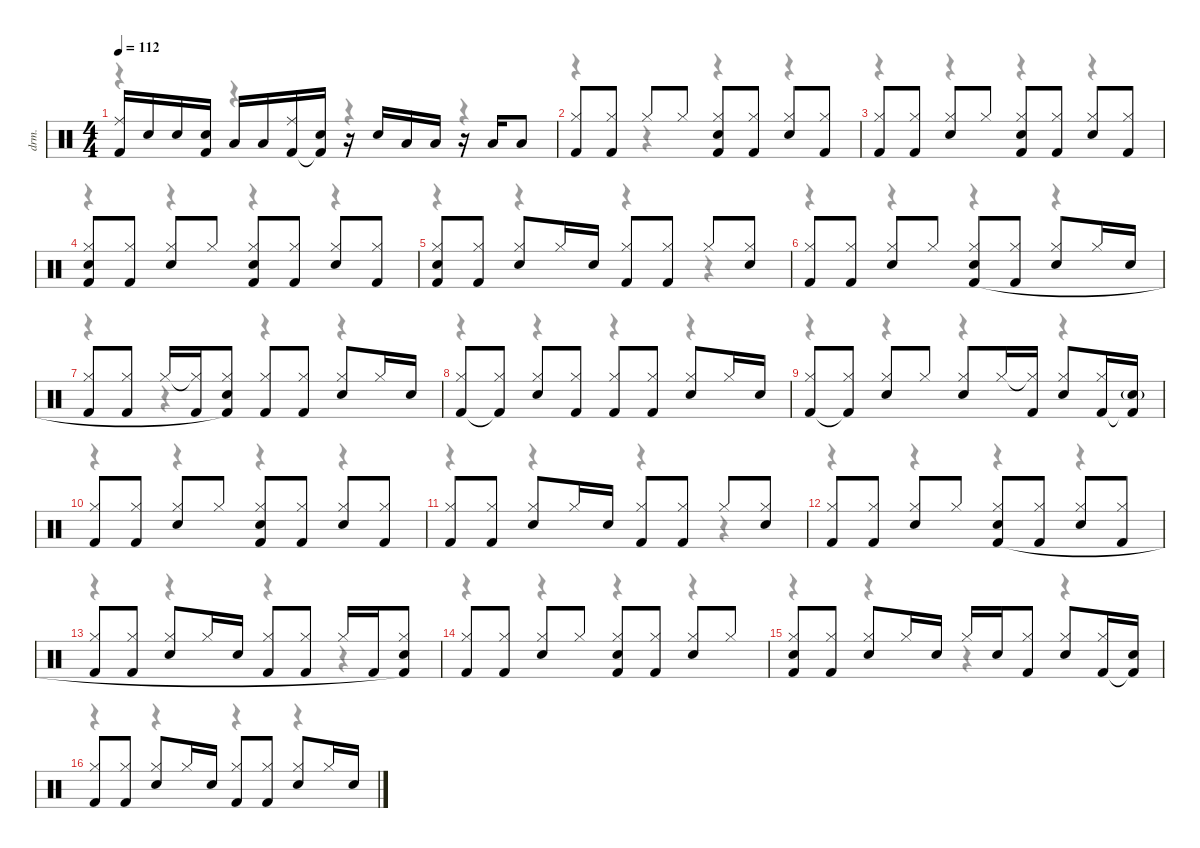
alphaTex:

\defaultSystemsLayout 4
\hideDynamics
\bracketExtendMode nobrackets
\otherSystemsTrackNameOrientation horizontal
\track ("Drums" "drm.") {instrument percussion}
\staff {score}
\articulation defaults
\voice
\ts (4 4)
\tempo 112
\clef neutral
\ks c
("Ride (middle)" "Kick (hit) 2").16{dy fff} "Snare (hit) 2".16{dy ff} "Snare (hit) 2".16 ("Snare (hit) 2" "Kick (hit) 2").16 "Low Tom (hit)".16 "Low Tom (hit)".16 ("Ride (middle)" "Kick (hit) 2").16{dy fff} ("Snare (hit) 2" "Kick (hit) 2"{t}).16{dy f} r.16 "Snare (hit) 2".16 "Low Tom (hit)".16{dy ff} "Low Tom (hit)".16 r.16 "Low Tom (hit)".16 "Low Tom (hit)".8 |
("Hi-Hat (closed)" "Kick (hit) 2").8{dy mf} ("Hi-Hat (closed)" "Kick (hit) 2").8 "Hi-Hat (closed)".8 "Hi-Hat (closed)".8 ("Hi-Hat (closed)" "Snare (hit) 2" "Kick (hit) 2").8{dy f} ("Hi-Hat (closed)" "Kick (hit) 2").8{dy mf} ("Hi-Hat (closed)" "Snare (hit) 2").8{dy f} ("Hi-Hat (closed)" "Kick (hit) 2").8{dy mf} |
("Hi-Hat (closed)" "Kick (hit) 2").8 ("Hi-Hat (closed)" "Kick (hit) 2").8 ("Hi-Hat (closed)" "Snare (hit) 2").8{dy f} "Hi-Hat (closed)".8{dy mf} ("Hi-Hat (closed)" "Snare (hit) 2" "Kick (hit) 2").8{dy f} ("Hi-Hat (closed)" "Kick (hit) 2").8{dy mf} ("Hi-Hat (closed)" "Snare (hit) 2").8{dy f} ("Hi-Hat (closed)" "Kick (hit) 2").8{dy mf} |
("Hi-Hat (closed)" "Snare (hit) 2" "Kick (hit) 2").8{dy f} ("Hi-Hat (closed)" "Kick (hit) 2").8{dy mf} ("Hi-Hat (closed)" "Snare (hit) 2").8{dy f} "Hi-Hat (closed)".8{dy mf} ("Hi-Hat (closed)" "Snare (hit) 2" "Kick (hit) 2").8{dy f} ("Hi-Hat (closed)" "Kick (hit) 2").8{dy mf} ("Hi-Hat (closed)" "Snare (hit) 2").8{dy f} ("Hi-Hat (closed)" "Kick (hit) 2").8{dy mf} |
("Hi-Hat (closed)" "Snare (hit) 2" "Kick (hit) 2").8{dy f} ("Hi-Hat (closed)" "Kick (hit) 2").8{dy mf} ("Hi-Hat (closed)" "Snare (hit) 2").8{dy f} "Hi-Hat (closed)".16{dy mf} "Snare (hit) 2".16 ("Hi-Hat (closed)" "Kick (hit) 2").8 ("Hi-Hat (closed)" "Kick (hit) 2").8 "Hi-Hat (closed)".8 ("Hi-Hat (closed)" "Snare (hit) 2").8 |
("Hi-Hat (closed)" "Kick (hit) 2").8 ("Hi-Hat (closed)" "Kick (hit) 2").8 ("Hi-Hat (closed)" "Snare (hit) 2").8{dy f} "Hi-Hat (closed)".8{dy mf} ("Hi-Hat (closed)" "Snare (hit) 2" "Kick (hit) 2").8{dy f} ("Hi-Hat (closed)" "Kick (hit) 2").8{dy mf} ("Hi-Hat (closed)" "Snare (hit) 2").8{dy f} "Hi-Hat (closed)".16{dy mf} "Snare (hit) 2".16 |
("Hi-Hat (closed)" "Kick (hit) 2").8 ("Hi-Hat (closed)" "Kick (hit) 2").8 "Hi-Hat (closed)".16 ("Hi-Hat (closed)"{t} "Kick (hit) 2").16{dy f} ("Hi-Hat (closed)" "Snare (hit) 2" "Kick (hit) 2"{t}).8{dy mf} ("Hi-Hat (closed)" "Kick (hit) 2").8 ("Hi-Hat (closed)" "Kick (hit) 2").8 ("Hi-Hat (closed)" "Snare (hit) 2").8 "Hi-Hat (closed)".16 "Snare (hit) 2".16 |
("Hi-Hat (closed)" "Kick (hit) 2").8 ("Hi-Hat (closed)" "Kick (hit) 2"{t}).8 ("Hi-Hat (closed)" "Snare (hit) 2").8 ("Hi-Hat (closed)" "Kick (hit) 2").8 ("Hi-Hat (closed)" "Kick (hit) 2").8 ("Hi-Hat (closed)" "Kick (hit) 2").8 ("Hi-Hat (closed)" "Snare (hit) 2").8 "Hi-Hat (closed)".16 "Snare (hit) 2".16 |
("Hi-Hat (closed)" "Kick (hit) 2").8 ("Hi-Hat (closed)" "Kick (hit) 2"{t}).8 ("Hi-Hat (closed)" "Snare (hit) 2").8{dy f} "Hi-Hat (closed)".8{dy mf} ("Hi-Hat (closed)" "Snare (hit) 2").8{dy f} "Hi-Hat (closed)".16{dy mf} ("Hi-Hat (closed)"{t} "Kick (hit) 2").16{dy f} ("Hi-Hat (closed)" "Snare (hit) 2").8 ("Hi-Hat (closed)" "Kick (hit) 2").16{dy mf} ("Snare (hit) 2"{g} "Kick (hit) 2"{t}).16{dy f} |
("Hi-Hat (closed)" "Kick (hit) 2").8{dy mf} ("Hi-Hat (closed)" "Kick (hit) 2").8 ("Hi-Hat (closed)" "Snare (hit) 2").8{dy f} "Hi-Hat (closed)".8{dy mf} ("Hi-Hat (closed)" "Snare (hit) 2" "Kick (hit) 2").8{dy f} ("Hi-Hat (closed)" "Kick (hit) 2").8{dy mf} ("Hi-Hat (closed)" "Snare (hit) 2").8{dy f} ("Hi-Hat (closed)" "Kick (hit) 2").8{dy mf} |
("Hi-Hat (closed)" "Kick (hit) 2").8 ("Hi-Hat (closed)" "Kick (hit) 2").8 ("Hi-Hat (closed)" "Snare (hit) 2").8{dy f} "Hi-Hat (closed)".16{dy mf} "Snare (hit) 2".16 ("Hi-Hat (closed)" "Kick (hit) 2").8 ("Hi-Hat (closed)" "Kick (hit) 2").8 "Hi-Hat (closed)".8 ("Hi-Hat (closed)" "Snare (hit) 2").8 |
("Hi-Hat (closed)" "Kick (hit) 2").8 ("Hi-Hat (closed)" "Kick (hit) 2").8 ("Hi-Hat (closed)" "Snare (hit) 2").8{dy f} "Hi-Hat (closed)".8{dy mf} ("Hi-Hat (closed)" "Snare (hit) 2" "Kick (hit) 2").8{dy f} ("Hi-Hat (closed)" "Kick (hit) 2").8{dy mf} ("Hi-Hat (closed)" "Snare (hit) 2").8{dy f} ("Hi-Hat (closed)" "Kick (hit) 2").8{dy mf} |
("Hi-Hat (closed)" "Kick (hit) 2").8{dy f} ("Hi-Hat (closed)" "Kick (hit) 2").8{dy mf} ("Hi-Hat (closed)" "Snare (hit) 2").8{dy f} "Hi-Hat (closed)".16{dy mf} "Snare (hit) 2".16 ("Hi-Hat (closed)" "Kick (hit) 2").8 ("Hi-Hat (closed)" "Kick (hit) 2").8 "Hi-Hat (closed)".16 "Kick (hit) 2".16 ("Hi-Hat (closed)" "Snare (hit) 2" "Kick (hit) 2"{t}).8 |
("Hi-Hat (closed)" "Kick (hit) 2").8 ("Hi-Hat (closed)" "Kick (hit) 2").8 ("Hi-Hat (closed)" "Snare (hit) 2").8 "Hi-Hat (closed)".8 ("Hi-Hat (closed)" "Snare (hit) 2" "Kick (hit) 2").8 ("Hi-Hat (closed)" "Kick (hit) 2").8 ("Hi-Hat (closed)" "Snare (hit) 2").8 "Hi-Hat (closed)".8 |
("Hi-Hat (closed)" "Snare (hit) 2" "Kick (hit) 2").8 ("Hi-Hat (closed)" "Kick (hit) 2").8 ("Hi-Hat (closed)" "Snare (hit) 2").8 "Hi-Hat (closed)".16 "Snare (hit) 2".16 "Hi-Hat (closed)".16 "Snare (hit) 2".16 ("Hi-Hat (closed)" "Kick (hit) 2").8 ("Hi-Hat (closed)" "Snare (hit) 2").8 ("Hi-Hat (closed)" "Kick (hit) 2").16 ("Snare (hit) 2" "Kick (hit) 2"{t}).16 |
("Hi-Hat (closed)" "Kick (hit) 2").8 ("Hi-Hat (closed)" "Kick (hit) 2").8 ("Hi-Hat (closed)" "Snare (hit) 2").8 "Hi-Hat (closed)".16 "Snare (hit) 2".16 ("Hi-Hat (closed)" "Kick (hit) 2").8 ("Hi-Hat (closed)" "Kick (hit) 2").8 ("Hi-Hat (closed)" "Snare (hit) 2").8{dy f} "Hi-Hat (closed)".16{dy mf} "Snare (hit) 2".16{dy f}
\voice
\clef neutral
\ottava regular
\simile none
\ks c
r.4{dy mf} r.4 r.4 r.4 |
r.4 r.4 r.4 r.4 |
r.4 r.4 r.4 r.4 |
r.4 r.4 r.4 r.4 |
r.4 r.4 r.4 r.4 |
r.4 r.4 r.4 r.4 |
r.4 r.4 r.4 r.4 |
r.4 r.4 r.4 r.4 |
r.4 r.4 r.4 r.4 |
r.4 r.4 r.4 r.4 |
r.4 r.4 r.4 r.4 |
r.4 r.4 r.4 r.4 |
r.4 r.4 r.4 r.4 |
r.4 r.4 r.4 r.4 |
r.4 r.4 r.4 r.4 |
r.4 r.4 r.4 r.4
